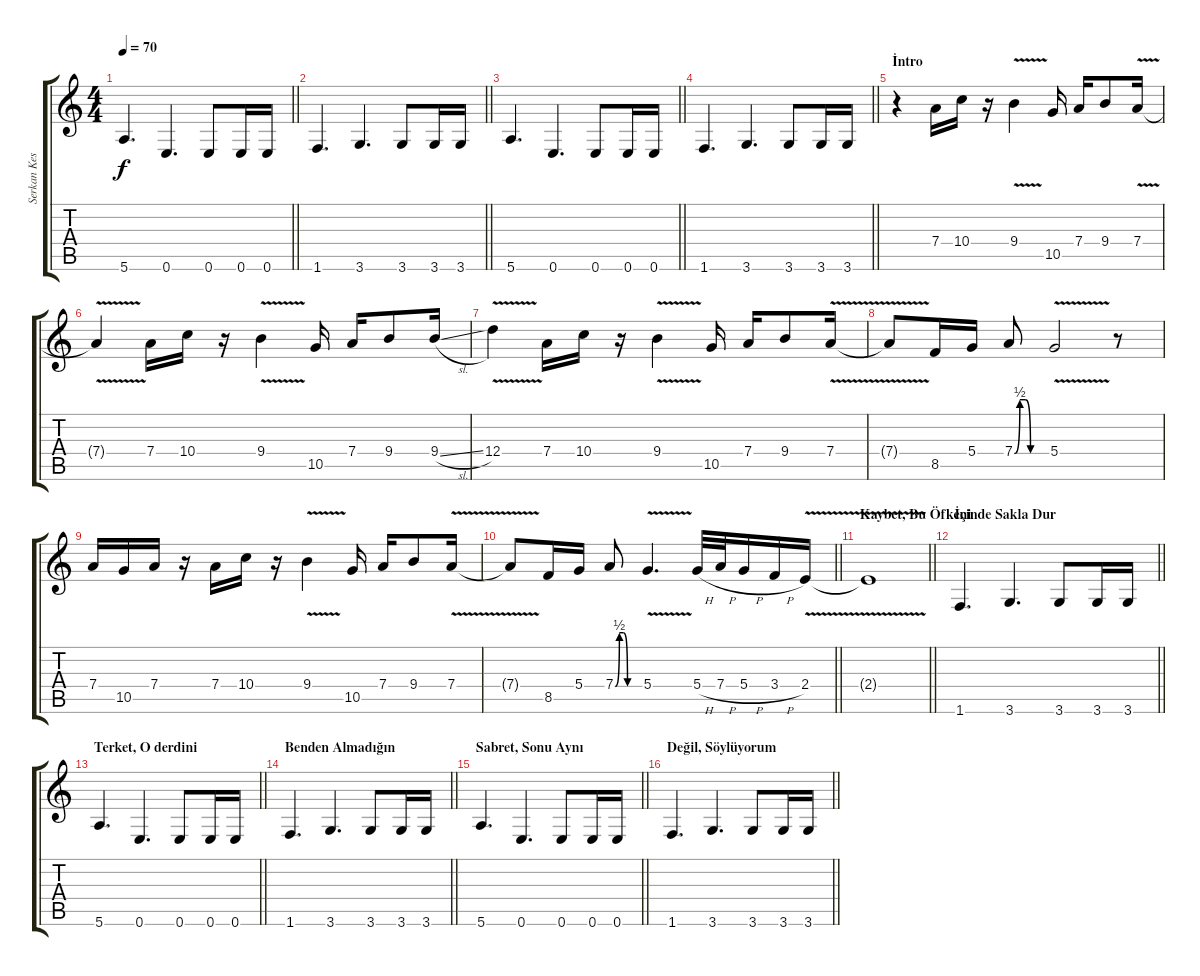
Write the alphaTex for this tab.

\track ("Serkan Keskin - İsmail Abi (Bass)" "Serkan Kes") {instrument electricbassfinger}
\staff {score tabs}
\tuning (E4 B3 G3 D3 A2 E2) {hide}
\ts (4 4)
\tempo 70
\clef g2
\barLineRight lightlight
\ks c
5.6.4{d dy f} 0.6.4{d} 0.6.8 0.6.16 0.6.16 |
\barLineRight lightlight
1.6.4{d} 3.6.4{d} 3.6.8 3.6.16 3.6.16 |
\barLineRight lightlight
5.6.4{d} 0.6.4{d} 0.6.8 0.6.16 0.6.16 |
\barLineRight lightlight
1.6.4{d} 3.6.4{d} 3.6.8 3.6.16 3.6.16 |
\section ("" "İntro")
r.4 7.4.16 10.4.16 r.16 9.4{v}.4 10.5.16 7.4.16 9.4.8 7.4{v}.16 |
7.4{t}.4 7.4.16 10.4.16 r.16 9.4{v}.4 10.5.16 7.4.16 9.4.8 9.4{sl}.16 |
12.4{v}.4 7.4.16 10.4.16 r.16 9.4{v}.4 10.5.16 7.4.16 9.4.8 7.4{v}.16 |
7.4{t}.8 8.5.16 5.4.16 7.4{be (custom 0 0 10 2 20 2 30 0 60 0)}.8 5.4{v}.2 r.8 |
7.4.16 10.5.16 7.4.16 r.16 7.4.16 10.4.16 r.16 9.4{v}.4 10.5.16 7.4.16 9.4.8 7.4{v}.16 |
\barLineRight lightlight
7.4{t}.8 8.5.16 5.4.16 7.4{be (custom 0 0 10 2 20 2 30 0 60 0)}.8 5.4{v}.4{d} 5.4{h}.32 7.4{h}.32 5.4{h}.16 3.4{h}.16 2.4{v}.16 |
\section ("" "Kaybet, Bu Öfkeni")
\barLineRight lightlight
2.4{t}.1 |
\section ("" "İçinde Sakla Dur")
\barLineRight lightlight
1.6.4{d} 3.6.4{d} 3.6.8 3.6.16 3.6.16 |
\section ("" "Terket, O derdini")
\barLineRight lightlight
5.6.4{d} 0.6.4{d} 0.6.8 0.6.16 0.6.16 |
\section ("" "Benden Almadığın")
\barLineRight lightlight
1.6.4{d} 3.6.4{d} 3.6.8 3.6.16 3.6.16 |
\section ("" "Sabret, Sonu Aynı")
\barLineRight lightlight
5.6.4{d} 0.6.4{d} 0.6.8 0.6.16 0.6.16 |
\section ("" "Değil, Söylüyorum")
\barLineRight lightlight
1.6.4{d} 3.6.4{d} 3.6.8 3.6.16 3.6.16
